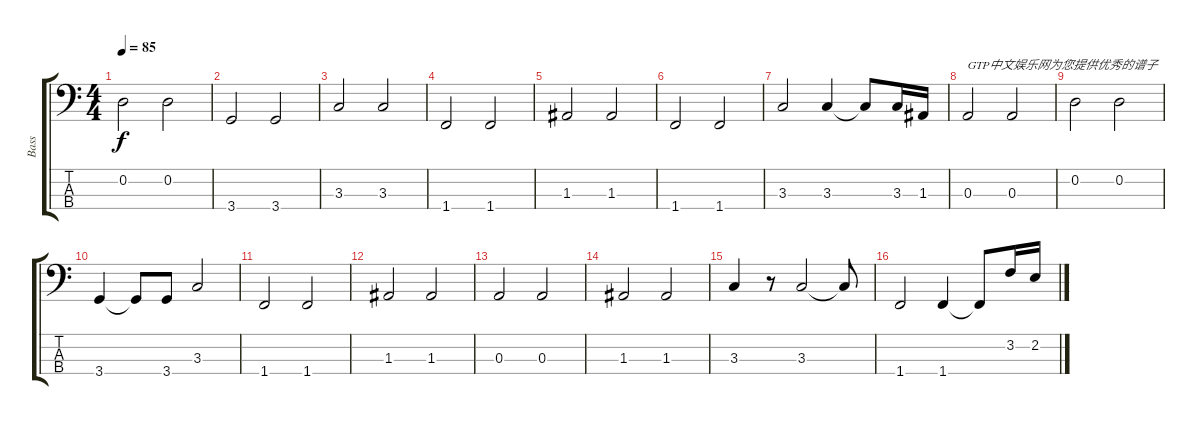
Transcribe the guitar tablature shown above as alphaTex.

\track ("Bass" "Bass") {instrument fretlessbass}
\staff {score tabs}
\tuning (G2 D2 A1 E1) {hide}
\ts (4 4)
\tempo 85
\clef f4
\ks c
0.2.2{dy f} 0.2.2 |
3.4.2 3.4.2 |
3.3.2 3.3.2 |
1.4.2 1.4.2 |
1.3.2 1.3.2 |
1.4.2 1.4.2 |
3.3.2 3.3.4 3.3{t}.8 3.3.16 1.3.16 |
0.3.2{txt "GTP中文娱乐网为您提供优秀的谱子"} 0.3.2 |
0.2.2 0.2.2 |
3.4.4 3.4{t}.8 3.4.8 3.3.2 |
1.4.2 1.4.2 |
1.3.2 1.3.2 |
0.3.2 0.3.2 |
1.3.2 1.3.2 |
3.3.4 r.8 3.3.2 3.3{t}.8 |
1.4.2 1.4.4 1.4{t}.8 3.2.16 2.2.16
